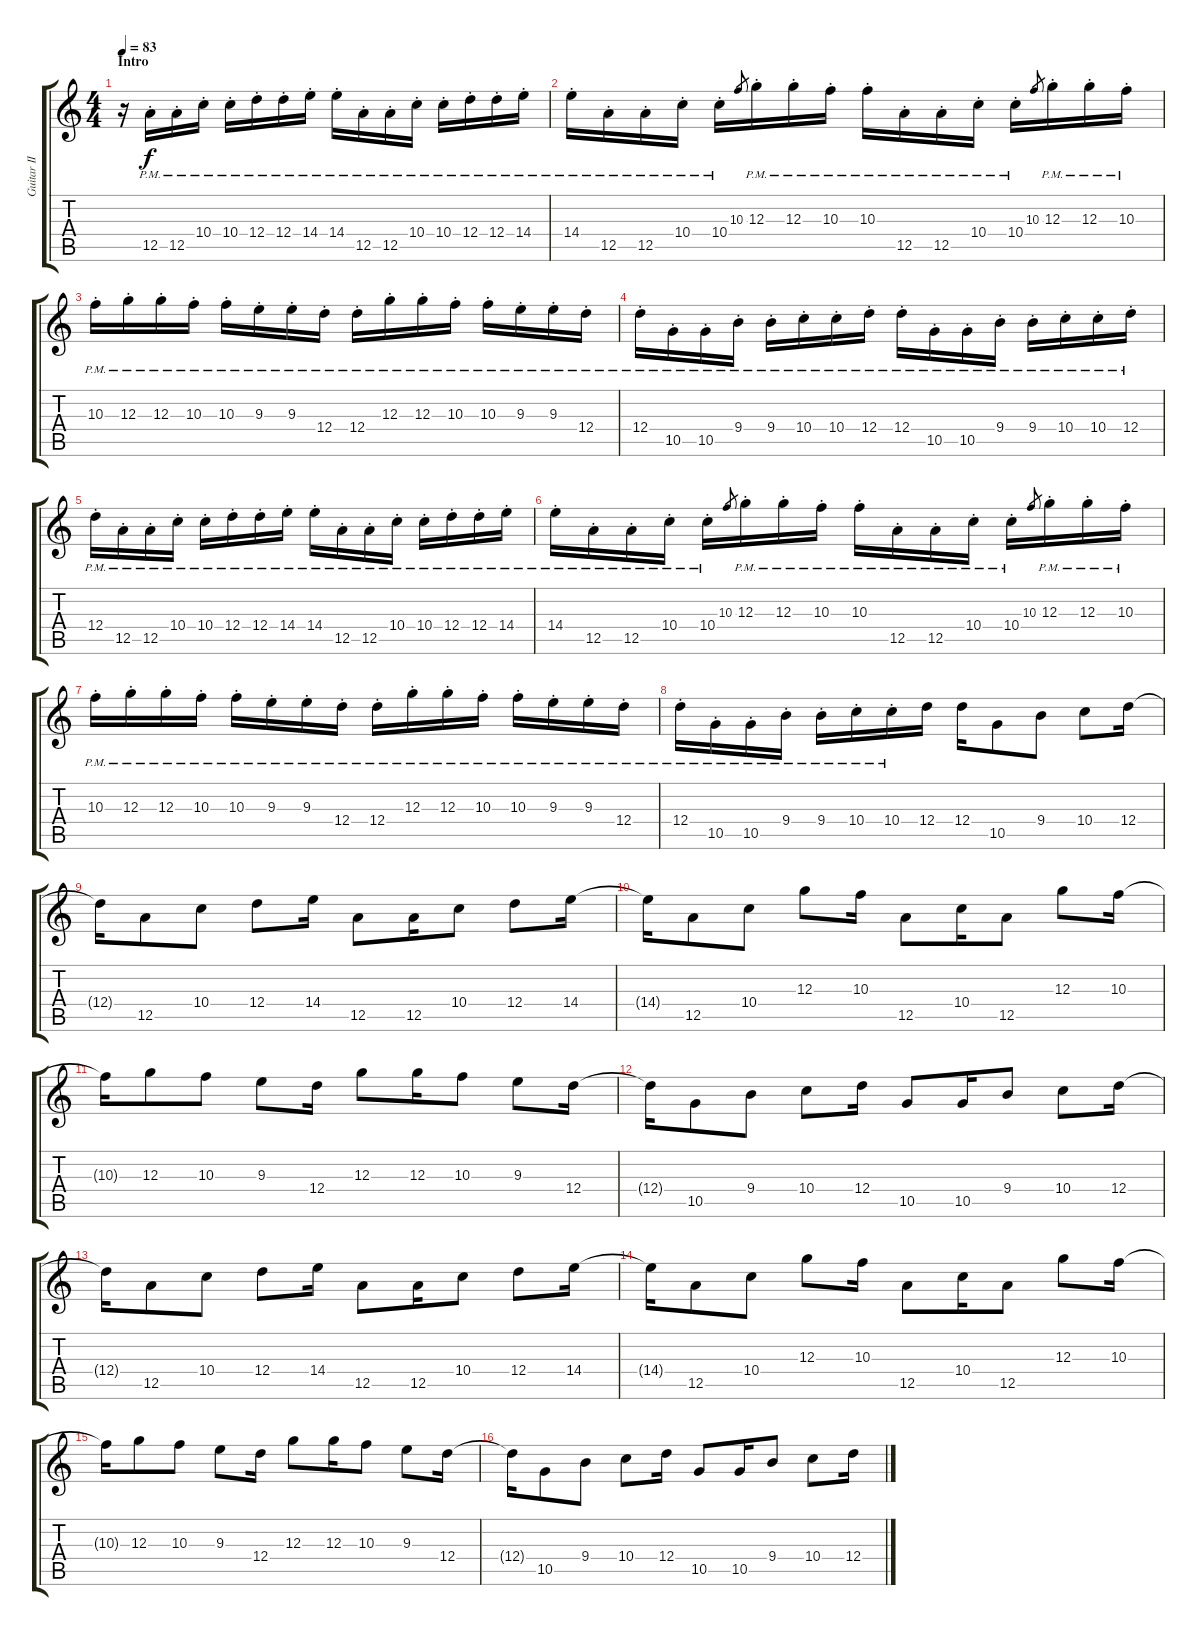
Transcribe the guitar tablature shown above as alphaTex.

\track ("Guitar II Delay" "Guitar II ") {instrument distortionguitar}
\staff {score tabs}
\tuning (E4 B3 G3 D3 A2 D2) {hide}
\ts (4 4)
\section ("" "Intro")
\tempo 83
\clef g2
\ks c
r.16{dy f instrument distortionguitar} 12.5{pm st}.16 12.5{pm st}.16 10.4{pm st}.16 10.4{pm st}.16 12.4{pm st}.16 12.4{pm st}.16 14.4{pm st}.16 14.4{pm st}.16 12.5{pm st}.16 12.5{pm st}.16 10.4{pm st}.16 10.4{pm st}.16 12.4{pm st}.16 12.4{pm st}.16 14.4{pm st}.16 |
14.4{pm st}.16 12.5{pm st}.16 12.5{pm st}.16 10.4{pm st}.16 10.4{pm st}.16 10.3.8{gr} 12.3{pm st}.16 12.3{pm st}.16 10.3{pm st}.16 10.3{pm st}.16 12.5{pm st}.16 12.5{pm st}.16 10.4{pm st}.16 10.4{pm st}.16 10.3.8{gr} 12.3{pm st}.16 12.3{pm st}.16 10.3{pm st}.16 |
10.3{pm st}.16 12.3{pm st}.16 12.3{pm st}.16 10.3{pm st}.16 10.3{pm st}.16 9.3{pm st}.16 9.3{pm st}.16 12.4{pm st}.16 12.4{pm st}.16 12.3{pm st}.16 12.3{pm st}.16 10.3{pm st}.16 10.3{pm st}.16 9.3{pm st}.16 9.3{pm st}.16 12.4{pm st}.16 |
12.4{pm st}.16 10.5{pm st}.16 10.5{pm st}.16 9.4{pm st}.16 9.4{pm st}.16 10.4{pm st}.16 10.4{pm st}.16 12.4{pm st}.16 12.4{pm st}.16 10.5{pm st}.16 10.5{pm st}.16 9.4{pm st}.16 9.4{pm st}.16 10.4{pm st}.16 10.4{pm st}.16 12.4{pm st}.16 |
12.4{pm st}.16 12.5{pm st}.16 12.5{pm st}.16 10.4{pm st}.16 10.4{pm st}.16 12.4{pm st}.16 12.4{pm st}.16 14.4{pm st}.16 14.4{pm st}.16 12.5{pm st}.16 12.5{pm st}.16 10.4{pm st}.16 10.4{pm st}.16 12.4{pm st}.16 12.4{pm st}.16 14.4{pm st}.16 |
14.4{pm st}.16 12.5{pm st}.16 12.5{pm st}.16 10.4{pm st}.16 10.4{pm st}.16 10.3.8{gr} 12.3{pm st}.16 12.3{pm st}.16 10.3{pm st}.16 10.3{pm st}.16 12.5{pm st}.16 12.5{pm st}.16 10.4{pm st}.16 10.4{pm st}.16 10.3.8{gr} 12.3{pm st}.16 12.3{pm st}.16 10.3{pm st}.16 |
10.3{pm st}.16 12.3{pm st}.16 12.3{pm st}.16 10.3{pm st}.16 10.3{pm st}.16 9.3{pm st}.16 9.3{pm st}.16 12.4{pm st}.16 12.4{pm st}.16 12.3{pm st}.16 12.3{pm st}.16 10.3{pm st}.16 10.3{pm st}.16 9.3{pm st}.16 9.3{pm st}.16 12.4{pm st}.16 |
12.4{pm st}.16 10.5{pm st}.16 10.5{pm st}.16 9.4{pm st}.16 9.4{pm st}.16 10.4{pm st}.16 10.4{pm st}.16 12.4.16 12.4.16 10.5.8 9.4.8 10.4.8 12.4.16 |
12.4{t}.16 12.5.8 10.4.8 12.4.8 14.4.16 12.5.8 12.5.16 10.4.8 12.4.8 14.4.16 |
14.4{t}.16 12.5.8 10.4.8 12.3.8 10.3.16 12.5.8 10.4.16 12.5.8 12.3.8 10.3.16 |
10.3{t}.16 12.3.8 10.3.8 9.3.8 12.4.16 12.3.8 12.3.16 10.3.8 9.3.8 12.4.16 |
12.4{t}.16 10.5.8 9.4.8 10.4.8 12.4.16 10.5.8 10.5.16 9.4.8 10.4.8 12.4.16 |
12.4{t}.16 12.5.8 10.4.8 12.4.8 14.4.16 12.5.8 12.5.16 10.4.8 12.4.8 14.4.16 |
14.4{t}.16 12.5.8 10.4.8 12.3.8 10.3.16 12.5.8 10.4.16 12.5.8 12.3.8 10.3.16 |
10.3{t}.16 12.3.8 10.3.8 9.3.8 12.4.16 12.3.8 12.3.16 10.3.8 9.3.8 12.4.16 |
12.4{t}.16 10.5.8 9.4.8 10.4.8 12.4.16 10.5.8 10.5.16 9.4.8 10.4.8 12.4.16
